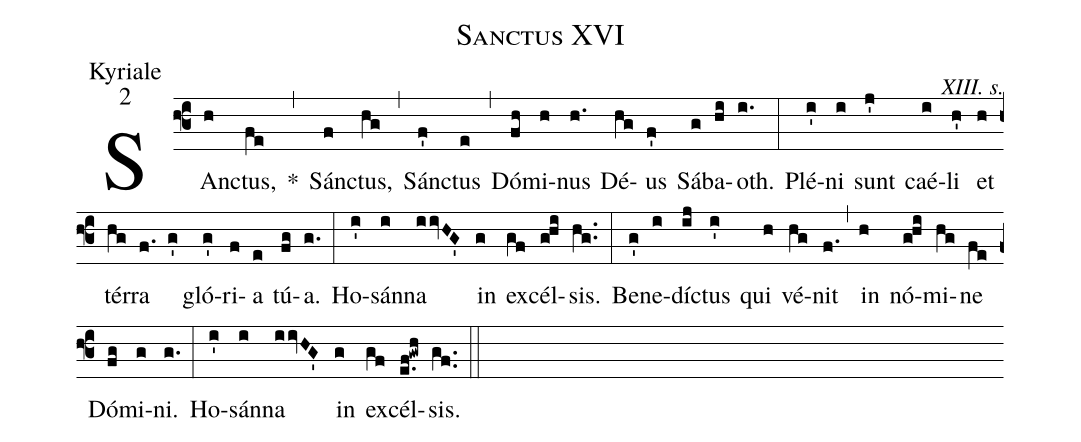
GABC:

name:Sanctus XVI;
office-part:Kyriale;
mode:2;
commentary:XIII. s.;
%%
(f3) SAnc(h)tus,(fe) *(,) Sánc(f)tus,(hg) (,) Sánc(f')tus(e) (,) Dó(fh)mi(h)nus(h.) Dé(hg)us(f') Sá(g)ba(hi)oth.(i.) (:) Plé(i')ni(i) sunt(j') caé(i)li(h') et(h) tér(hg)ra(f.) (g') gló(g')ri(f)a(e) tú(fg)a.(g.) (:) Ho(i')sán(i)na(iivHG') in(g) ex(gf)cél(g!hi)sis.(hg..) (:) Be(g')ne(i)díc(ij)tus(i') qui(h) vé(hg)nit(f.) (,) in(h) nó(g!hi)mi(hg)ne(fe) Dó(fg)mi(g)ni.(g.) (:) Ho(i')sán(i)na(iivHG') in(g) ex(gf)cél(e.f!gwh)sis.(gf..) (::)
